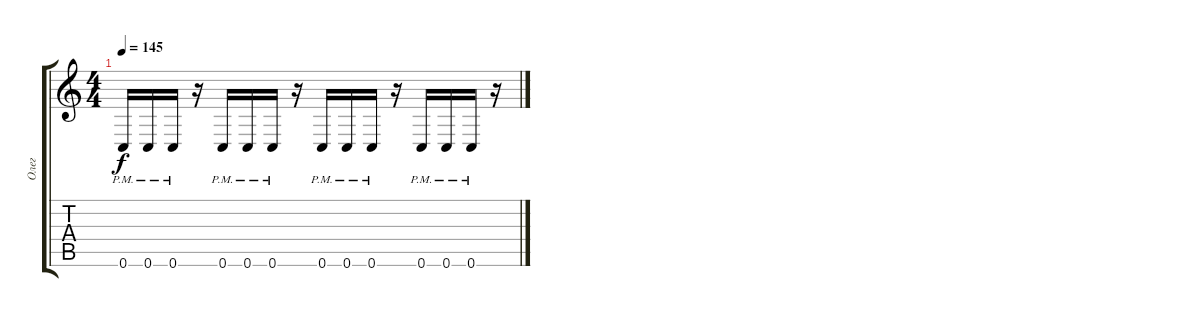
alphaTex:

\track ("Олег" "Олег") {instrument distortionguitar}
\staff {score tabs}
\tuning (D4 A3 F3 C3 G2 C2) {hide}
\ts (4 4)
\tempo 145
\clef g2
\ks c
0.6{pm}.16{dy f} 0.6{pm}.16 0.6{pm}.16 r.16 0.6{pm}.16 0.6{pm}.16 0.6{pm}.16 r.16 0.6{pm}.16 0.6{pm}.16 0.6{pm}.16 r.16 0.6{pm}.16 0.6{pm}.16 0.6{pm}.16 r.16
